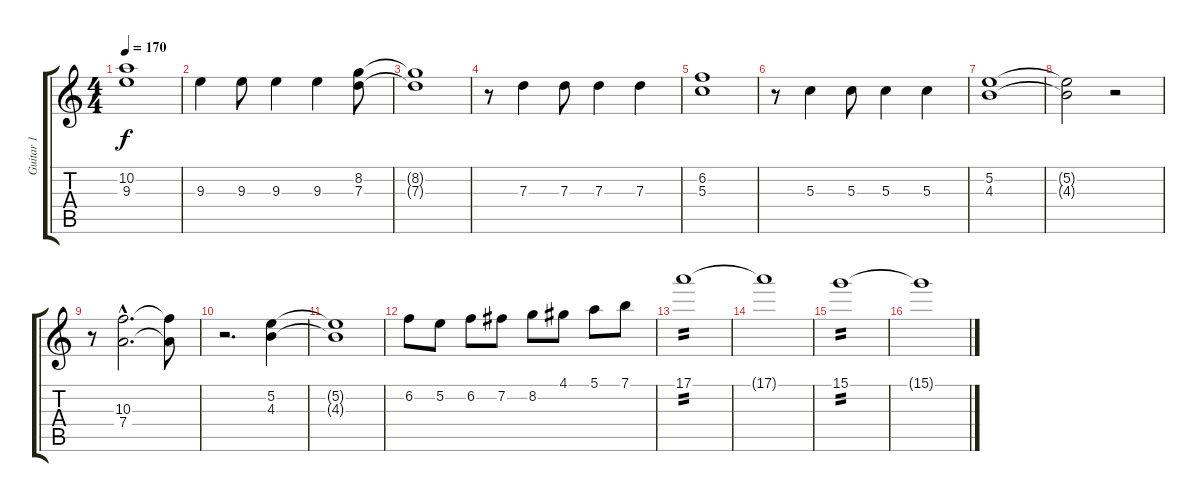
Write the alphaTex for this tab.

\track ("Guitar 1" "Guitar 1") {instrument distortionguitar}
\staff {score tabs}
\tuning (E4 B3 G3 D3 A2 E2) {hide}
\ts (4 4)
\tempo 170
\clef g2
\ks c
(10.2 9.3).1{dy f instrument distortionguitar} |
9.3.4 9.3.8 9.3.4 9.3.4 (8.2 7.3).8 |
(8.2{t} 7.3{t}).1 |
r.8 7.3.4 7.3.8 7.3.4 7.3.4 |
(6.2 5.3).1 |
r.8 5.3.4 5.3.8 5.3.4 5.3.4 |
(5.2 4.3).1 |
(5.2{t} 4.3{t}).2 r.2 |
r.8 (10.3{hac} 7.4{hac}).2{d} (10.3{t} 7.4{t}).8 |
r.2{d} (5.2 4.3).4 |
(5.2{t} 4.3{t}).1 |
6.2.8 5.2.8 6.2.8 7.2.8 8.2.8 4.1.8 5.1.8 7.1.8 |
17.1.1{tp 2} |
17.1{t}.1 |
15.1.1{tp 2} |
15.1{t}.1
